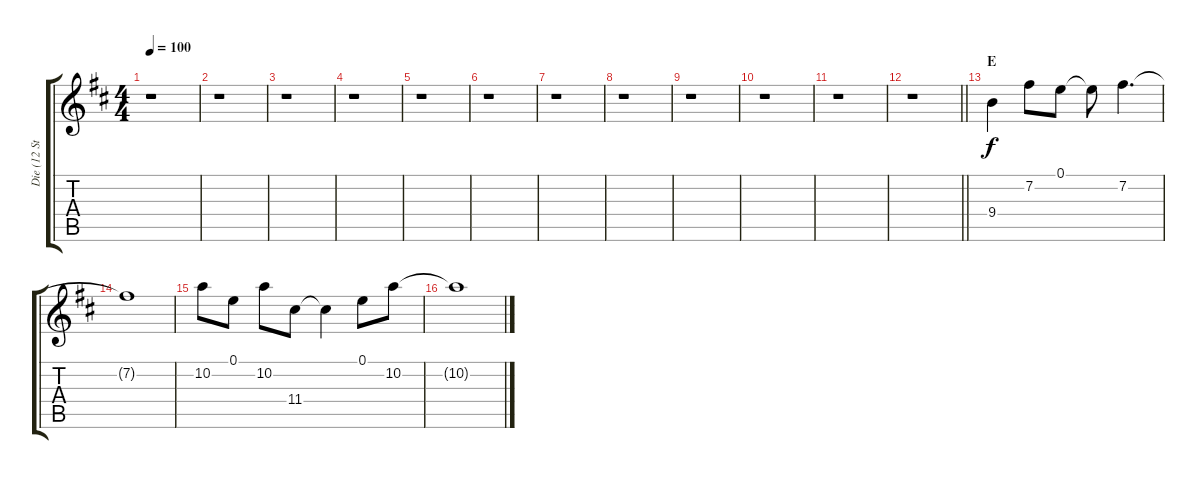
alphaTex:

\track ("Die (12 String Guitar)" "Die (12 St") {instrument acousticguitarsteel}
\staff {score tabs}
\tuning (E4 B3 G3 D3 A2 E2) {hide}
\ts (4 4)
\tempo 100
\clef g2
\ks d
r.1{dy f} |
r.1 |
r.1 |
r.1 |
r.1 |
r.1 |
r.1 |
r.1 |
r.1 |
r.1 |
r.1 |
\barLineRight lightlight
r.1 |
\section ("" "E")
9.4.4 7.2.8 0.1.8 0.1{t}.8 7.2.4{d} |
7.2{t}.1 |
10.2.8 0.1.8 10.2.8 11.4.8 11.4{t}.4 0.1.8 10.2.8 |
10.2{t}.1
